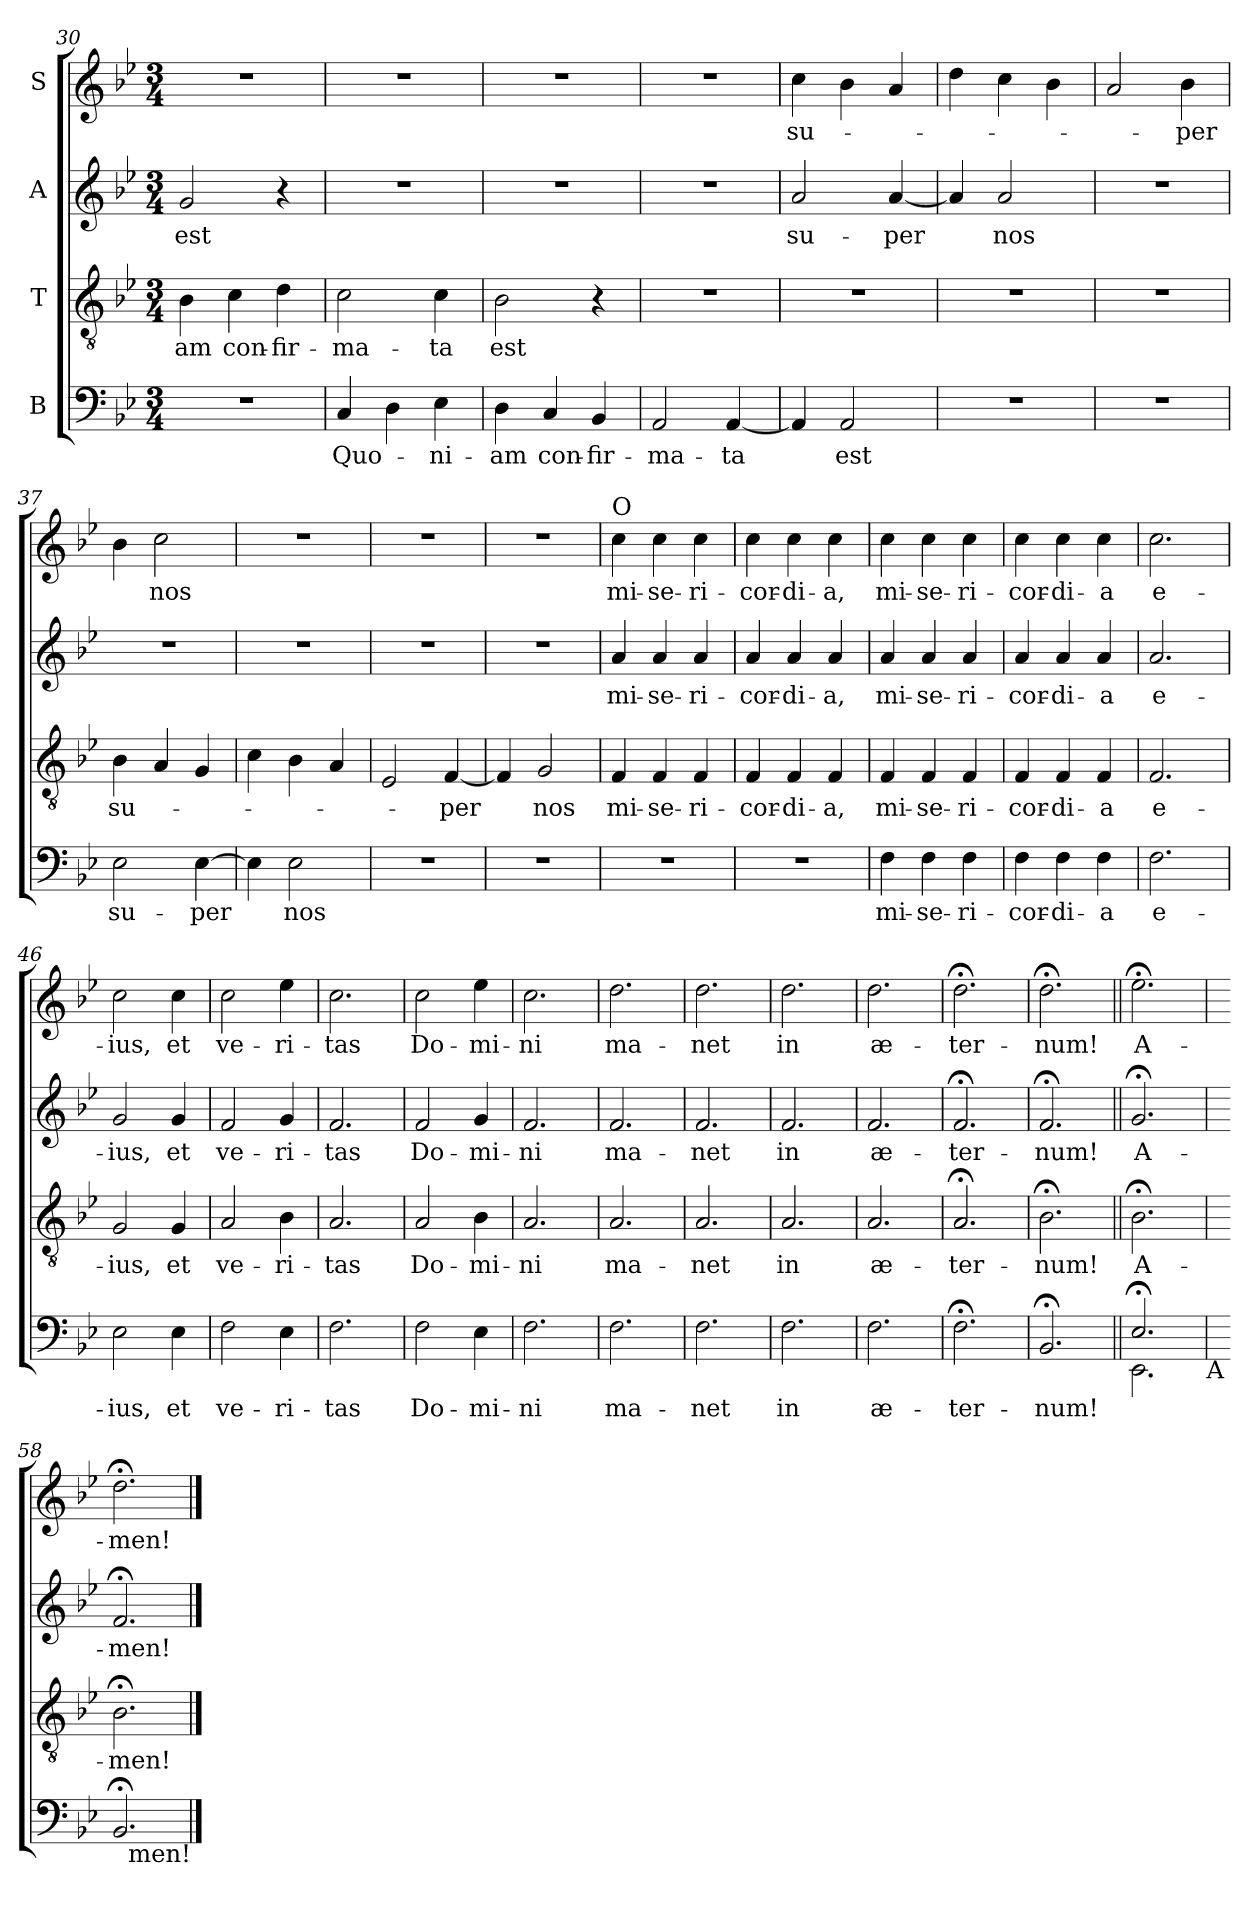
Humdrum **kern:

**kern	**text	**kern	**text	**kern	**text	**kern	**text
*part4	*part4	*part3	*part3	*part2	*part2	*part1	*part1
*staff4	*staff4	*staff3	*staff3	*staff2	*staff2	*staff1	*staff1
*I"B	*	*I"T	*	*I"A	*	*I"S	*
*clefF4	*	*clefGv2	*	*clefG2	*	*clefG2	*
*k[b-e-]	*	*k[b-e-]	*	*k[b-e-]	*	*k[b-e-]	*
*B-:	*	*B-:	*	*B-:	*	*B-:	*
*M3/4	*	*M3/4	*	*M3/4	*	*M3/4	*
=30	=30	=30	=30	=30	=30	=30	=30
!LO:N:vis=1	!	!	!LO:LY:b	!	!LO:LY:b	!LO:N:vis=1	!
2.r	.	4B-\	-am	2g/	est	2.r	.
!	!	!	!LO:LY:b	!	!	!	!
.	.	4c\	con-	.	.	.	.
!	!	!	!LO:LY:b	!	!	!	!
.	.	4d\	-fir-	4r	.	.	.
=31	=31	=31	=31	=31	=31	=31	=31
!	!LO:LY:b	!	!LO:LY:b	!LO:N:vis=1	!	!LO:N:vis=1	!
4C/	Quo-	2c\	-ma-	2.r	.	2.r	.
4D\	.	.	.	.	.	.	.
!	!LO:LY:b	!	!LO:LY:b	!	!	!	!
4E-\	-ni-	4c\	-ta	.	.	.	.
=32	=32	=32	=32	=32	=32	=32	=32
!	!LO:LY:b	!	!LO:LY:b	!LO:N:vis=1	!	!LO:N:vis=1	!
4D\	-am	2B-\	est	2.r	.	2.r	.
!	!LO:LY:b	!	!	!	!	!	!
4C/	con-	.	.	.	.	.	.
!	!LO:LY:b	!	!	!	!	!	!
4BB-/	-fir-	4r	.	.	.	.	.
!!LO:PB:g=z
=33	=33	=33	=33	=33	=33	=33	=33
!	!LO:LY:b	!LO:N:vis=1	!	!LO:N:vis=1	!	!LO:N:vis=1	!
2AA/	-ma-	2.r	.	2.r	.	2.r	.
!	!LO:LY:b	!	!	!	!	!	!
[<4AA/	-ta	.	.	.	.	.	.
=34	=34	=34	=34	=34	=34	=34	=34
!	!	!LO:N:vis=1	!	!	!LO:LY:b	!	!LO:LY:b
4AA/]	.	2.r	.	2a/	su-	4cc\	su-
!	!LO:LY:b	!	!	!	!	!	!
2AA/	est	.	.	.	.	4b-\	.
!	!	!	!	!	!LO:LY:b	!	!
.	.	.	.	[<4a/	-per	4a/	.
=35	=35	=35	=35	=35	=35	=35	=35
!LO:N:vis=1	!	!LO:N:vis=1	!	!	!	!	!
2.r	.	2.r	.	4a/]	.	4dd\	.
!	!	!	!	!	!LO:LY:b	!	!
.	.	.	.	2a/	nos	4cc\	.
.	.	.	.	.	.	4b-\	.
=36	=36	=36	=36	=36	=36	=36	=36
!LO:N:vis=1	!	!LO:N:vis=1	!	!LO:N:vis=1	!	!	!
2.r	.	2.r	.	2.r	.	2a/	.
!	!	!	!	!	!	!	!LO:LY:b
.	.	.	.	.	.	4b-\	-per
=37	=37	=37	=37	=37	=37	=37	=37
!	!LO:LY:b	!	!LO:LY:b	!LO:N:vis=1	!	!	!
2E-\	su-	4B-\	su-	2.r	.	4b-\	.
!	!	!	!	!	!	!	!LO:LY:b
.	.	4A/	.	.	.	2cc\	nos
!	!LO:LY:b	!	!	!	!	!	!
[>4E-\	-per	4G/	.	.	.	.	.
=38	=38	=38	=38	=38	=38	=38	=38
!	!	!	!	!LO:N:vis=1	!	!LO:N:vis=1	!
4E-\]	.	4c\	.	2.r	.	2.r	.
!	!LO:LY:b	!	!	!	!	!	!
2E-\	nos	4B-\	.	.	.	.	.
.	.	4A/	.	.	.	.	.
=39	=39	=39	=39	=39	=39	=39	=39
!LO:N:vis=1	!	!	!	!LO:N:vis=1	!	!LO:N:vis=1	!
2.r	.	2E-/	.	2.r	.	2.r	.
!	!	!	!LO:LY:b	!	!	!	!
.	.	[<4F/	-per	.	.	.	.
=40	=40	=40	=40	=40	=40	=40	=40
!LO:N:vis=1	!	!	!	!LO:N:vis=1	!	!LO:N:vis=1	!
2.r	.	4F/]	.	2.r	.	2.r	.
!	!	!	!LO:LY:b	!	!	!	!
.	.	2G/	nos	.	.	.	.
!!LO:LB:g=z
=41	=41	=41	=41	=41	=41	=41	=41
!	!	!	!	!	!	!LO:TX:a:t=O	!
!LO:N:vis=1	!	!	!LO:LY:b	!	!LO:LY:b	!	!LO:LY:b
2.r	.	4F/	mi-	4a/	mi-	4cc\	mi-
!	!	!	!LO:LY:b	!	!LO:LY:b	!	!LO:LY:b
.	.	4F/	-se-	4a/	-se-	4cc\	-se-
!	!	!	!LO:LY:b	!	!LO:LY:b	!	!LO:LY:b
.	.	4F/	-ri-	4a/	-ri-	4cc\	-ri-
=42	=42	=42	=42	=42	=42	=42	=42
!LO:N:vis=1	!	!	!LO:LY:b	!	!LO:LY:b	!	!LO:LY:b
2.r	.	4F/	-cor-	4a/	-cor-	4cc\	-cor-
!	!	!	!LO:LY:b	!	!LO:LY:b	!	!LO:LY:b
.	.	4F/	-di-	4a/	-di-	4cc\	-di-
!	!	!	!LO:LY:b	!	!LO:LY:b	!	!LO:LY:b
.	.	4F/	-a,	4a/	-a,	4cc\	-a,
=43	=43	=43	=43	=43	=43	=43	=43
!	!LO:LY:b	!	!LO:LY:b	!	!LO:LY:b	!	!LO:LY:b
4F\	mi-	4F/	mi-	4a/	mi-	4cc\	mi-
!	!LO:LY:b	!	!LO:LY:b	!	!LO:LY:b	!	!LO:LY:b
4F\	-se-	4F/	-se-	4a/	-se-	4cc\	-se-
!	!LO:LY:b	!	!LO:LY:b	!	!LO:LY:b	!	!LO:LY:b
4F\	-ri-	4F/	-ri-	4a/	-ri-	4cc\	-ri-
=44	=44	=44	=44	=44	=44	=44	=44
!	!LO:LY:b	!	!LO:LY:b	!	!LO:LY:b	!	!LO:LY:b
4F\	-cor-	4F/	-cor-	4a/	-cor-	4cc\	-cor-
!	!LO:LY:b	!	!LO:LY:b	!	!LO:LY:b	!	!LO:LY:b
4F\	-di-	4F/	-di-	4a/	-di-	4cc\	-di-
!	!LO:LY:b	!	!LO:LY:b	!	!LO:LY:b	!	!LO:LY:b
4F\	-a	4F/	-a	4a/	-a	4cc\	-a
=45	=45	=45	=45	=45	=45	=45	=45
!	!LO:LY:b	!	!LO:LY:b	!	!LO:LY:b	!	!LO:LY:b
2.F\	e-	2.F/	e-	2.a/	e-	2.cc\	e-
=46	=46	=46	=46	=46	=46	=46	=46
!	!LO:LY:b	!	!LO:LY:b	!	!LO:LY:b	!	!LO:LY:b
2E-\	-ius,	2G/	-ius,	2g/	-ius,	2cc\	-ius,
!	!LO:LY:b	!	!LO:LY:b	!	!LO:LY:b	!	!LO:LY:b
4E-\	et	4G/	et	4g/	et	4cc\	et
=47	=47	=47	=47	=47	=47	=47	=47
!	!LO:LY:b	!	!LO:LY:b	!	!LO:LY:b	!	!LO:LY:b
2F\	ve-	2A/	ve-	2f/	ve-	2cc\	ve-
!	!LO:LY:b	!	!LO:LY:b	!	!LO:LY:b	!	!LO:LY:b
4E-\	-ri-	4B-\	-ri-	4g/	-ri-	4ee-\	-ri-
=48	=48	=48	=48	=48	=48	=48	=48
!	!LO:LY:b	!	!LO:LY:b	!	!LO:LY:b	!	!LO:LY:b
2.F\	-tas	2.A/	-tas	2.f/	-tas	2.cc\	-tas
!!LO:LB:g=z
=49	=49	=49	=49	=49	=49	=49	=49
!	!LO:LY:b	!	!LO:LY:b	!	!LO:LY:b	!	!LO:LY:b
2F\	Do-	2A/	Do-	2f/	Do-	2cc\	Do-
!	!LO:LY:b	!	!LO:LY:b	!	!LO:LY:b	!	!LO:LY:b
4E-\	-mi-	4B-\	-mi-	4g/	-mi-	4ee-\	-mi-
=50	=50	=50	=50	=50	=50	=50	=50
!	!LO:LY:b	!	!LO:LY:b	!	!LO:LY:b	!	!LO:LY:b
2.F\	-ni	2.A/	-ni	2.f/	-ni	2.cc\	-ni
=51	=51	=51	=51	=51	=51	=51	=51
!	!LO:LY:b	!	!LO:LY:b	!	!LO:LY:b	!	!LO:LY:b
2.F\	ma-	2.A/	ma-	2.f/	ma-	2.dd\	ma-
=52	=52	=52	=52	=52	=52	=52	=52
!	!LO:LY:b	!	!LO:LY:b	!	!LO:LY:b	!	!LO:LY:b
2.F\	-net	2.A/	-net	2.f/	-net	2.dd\	-net
=53	=53	=53	=53	=53	=53	=53	=53
!	!LO:LY:b	!	!LO:LY:b	!	!LO:LY:b	!	!LO:LY:b
2.F\	in	2.A/	in	2.f/	in	2.dd\	in
=54	=54	=54	=54	=54	=54	=54	=54
!	!LO:LY:b	!	!LO:LY:b	!	!LO:LY:b	!	!LO:LY:b
2.F\	æ-	2.A/	æ-	2.f/	æ-	2.dd\	æ-
=55	=55	=55	=55	=55	=55	=55	=55
!	!LO:LY:b	!	!LO:LY:b	!	!LO:LY:b	!	!LO:LY:b
2.F;<\	-ter-	2.A;/	-ter-	2.f;/	-ter-	2.dd;<\	-ter-
=56	=56	=56	=56	=56	=56	=56	=56
!	!LO:LY:b	!	!LO:LY:b	!	!LO:LY:b	!	!LO:LY:b
2.BB-;/	-num!	2.B-;<\	-num!	2.f;/	-num!	2.dd;<\	-num!
=57||	=57||	=57||	=57||	=57||	=57||	=57||	=57||
*^	*	*	*	*	*	*	*
!	!	!	!	!LO:LY:b	!	!LO:LY:b	!	!LO:LY:b
2.E-;</	2.EE-\	.	2.B-;<\	A-	2.g;/	A-	2.ee-;<\	A-
!	!LO:TX:b:t=A	!	!	!	!	!	!	!
=58	=58	=58	=58	=58	=58	=58	=58	=58
!	!	!	!	!LO:LY:b	!	!LO:LY:b	!	!LO:LY:b
*v	*v	*	*	*	*	*	*	*
2.BB-;/	.	2.B-;<\	-men!	2.f;/	-men!	2.dd;<\	-men!
!LO:TX:b:t=men!	!	!	!	!	!	!	!
==	==	==	==	==	==	==	==
*-	*-	*-	*-	*-	*-	*-	*-
